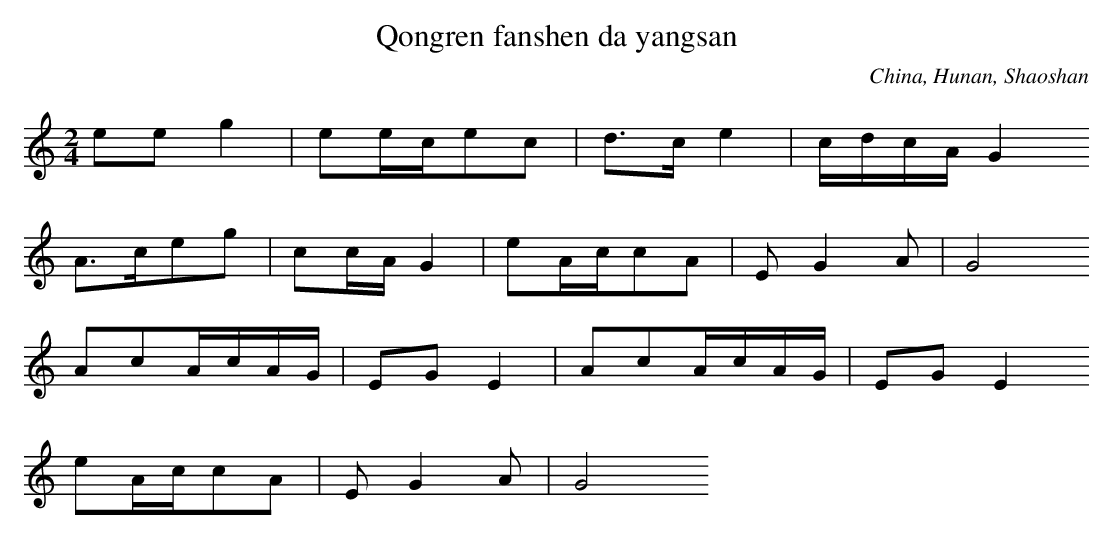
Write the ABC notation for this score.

X:1
T: Qongren fanshen da yangsan
O: China, Hunan, Shaoshan
M: 2/4
L: 1/16
K: C
e2e2g4 | e2ece2c2 | d3ce4 | cdcAG4
A3ce2g2 | c2cAG4 | e2Acc2A2 | E2G4A2 | G8
A2c2AcAG | E2G2E4 | A2c2AcAG | E2G2E4
e2Acc2A2 | E2G4A2 | G8
